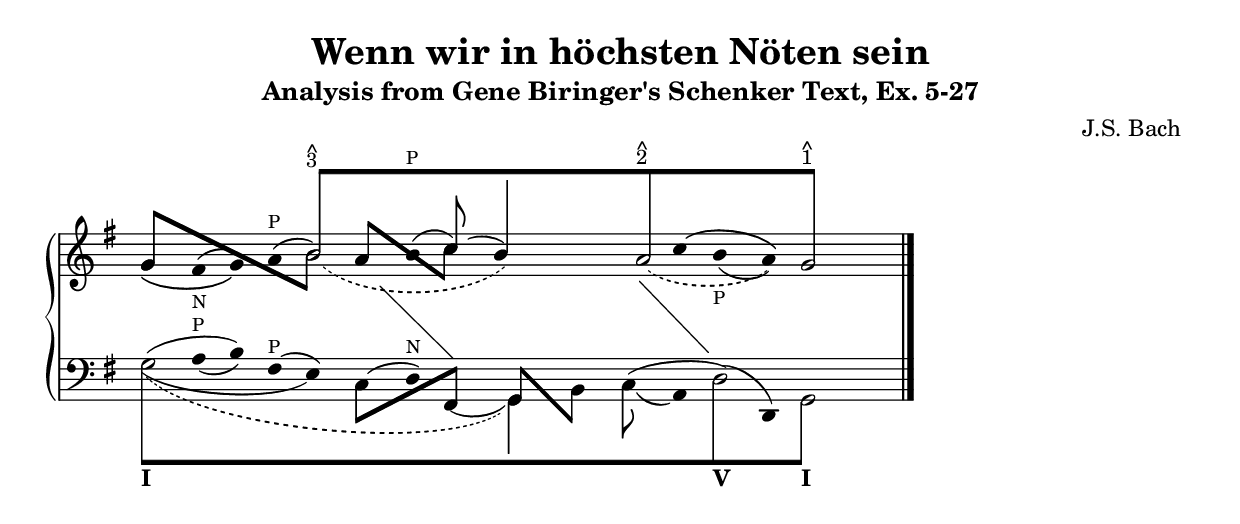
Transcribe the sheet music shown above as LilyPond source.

% -*-coding: utf-8 -*-

\header{
  composer = "J.S. Bach"
  title = "Wenn wir in höchsten Nöten sein"
  subtitle = "Analysis from Gene Biringer's Schenker Text, Ex. 5-27"
% "BWV641"
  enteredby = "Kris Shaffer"
}

%%
%% See http://www.shaffermusic.com/doc/schenker/index.html for more information
%%

I = \once \override NoteColumn #'ignore-collision = ##t

\version "2.11.51"

staffPiano = \new PianoStaff {
  \set Score.timing = ##f
  \set PianoStaff.followVoice = ##t

  <<
    \new Staff = "RH" {  % Right hand
      \clef treble
      \key g \major
      \relative c'' {
	\override Staff.NoteCollision
	#'merge-differently-headed = ##t
	<<
	  {
	    \override Beam #'positions = #'(8 . 8)
	    \override NoteHead #'transparent = ##t
	    \override NoteHead #'duration-log = #1
	    s1 b8[^\markup {
	      \override #'(baseline-skip . 0.5)
	      \column { \small {^ 3} }
	    }
	    s4. s1 a8^\markup {
	      \override #'(baseline-skip . 0.5)
	      \column { \small {^ 2} }
	    }
	    s4. s2 g8]^\markup {
	      \override #'(baseline-skip . 0.5)
	      \column { \small {^ 1} }
	    }
	    s4.
	    \revert Beam #'positions
	    \revert NoteHead #'transparent
	    \revert NoteHead #'duration-log
	  }
	  \\
	  {
	    \override Stem #'transparent = ##t
	    s1
	    \once \override Slur #'height-limit = #6
	    \once \override Slur #'extra-offset = #'(1.25 . 0)
	    \slurDashed
	    \I b2_( s2
	    \once \override NoteHead #'transparent = ##t
	    b4) s
	    \once \override Slur #'height-limit = #3.25
	    \once \override Slur #'extra-offset = #'(.75 . 0)
	    a2_( s4
	    \once \override NoteHead #'transparent = ##t
	    a)
	    g2
	    \revert Stem #'transparent
	  }
	  \\
	  \override Staff.NoteCollision
	  #'merge-differently-headed = ##t
	  {
	    \override Beam #'positions = #'(4 . -3.25)
	    \stemUp
	    g8[ s s4 s2
	      \stemDown
	      \once \override NoteHead #'transparent = ##t
	      \I b8] s8
	    \override Beam #'positions = #'(3 . -2.25)
	    \stemUp
	    a8[ s s4
	      \stemDown
	      c8] s s2 s s
	  }
	  \\
	  {
	    \override Stem #'transparent = ##t
	    \override Stem #'length = #0
	    g4_\( fis^(_\markup { \tiny N } g)\)
	    a^(^\markup { \tiny P } b2)
	    b4^(^\markup { \tiny P }
	    \stemUp
	    \revert Stem #'transparent
	    \override Stem #'length = #10
	    c8)^( s
	    \override Stem #'length = #14
	    b4) s s
	    \override Stem #'length = #0
	    \override Stem #'transparent = ##t
	    \once \override Slur #'extra-offset = #'(0 . 0.35)
	    c4^\( b_(_\markup { \tiny P } a)\) s2
	    \revert Stem #'length
	  }
	  \\
	  {
	    \override Stem #'transparent = ##t
	    \override NoteHead #'transparent = ##t
	    \override Stem #'length = #0
	    s1 s4 e4 s
	    \change Staff = "LH"
	    fis,4 s2
	    \revert Stem #'transparent
	    \revert NoteHead #'transparent
	    \revert Stem #'length
	  }
	  \\
	  {
	    \override Stem #'transparent = ##t
	    \override NoteHead #'transparent = ##t
	    \override Stem #'length = #0
	    s1 s s2
	    fis'4 s
	    \change Staff = "LH"
	    g,4 s s2
	    \revert Stem #'transparent
	    \revert NoteHead #'transparent
	    \revert Stem #'length
	  }
	>>
	\bar "|."
      }
    }

    \new Staff = "LH" {  % Left hand
      \clef bass
      \key g \major
      \relative c' {
	\override Staff.NoteCollision
	#'merge-differently-headed = ##t
	<<
	  {
	    \override Beam #'positions = #'(-8 . -8)
	    \override NoteHead #'transparent = ##t
	    \stemDown
	    \I g8[_\markup { \bold I } s4. s1 s s2
	      \I d8_\markup { \bold V } s4.
	      \I g,8]_\markup { \bold I } s4.
	    \revert Beam #'positions
	    \revert NoteHead #'transparent
	  }
	  \\
	  {
	    \override Stem #'transparent = ##t
	    \stemDown
	    \override TextScript #'extra-offset = #'(-11.75 . -12.25)
	    \I g'2 s1 s s2 \I d2 g,2
	    \revert Stem #'transparent
	  }
	  \\
	  {
	    \override Stem #'transparent = ##t
	    \once \override NoteHead #'transparent = ##t
	    \override Stem #'length = #0
	    g'4
	    \once \override TextScript #'padding = #0.25
	    a4_(^\markup { \tiny P } b)
	    fis4^(^\markup { \tiny P } e)
	    \once \override NoteHead #'transparent = ##t
	    \once \override Slur #'height-limit = #1.5
	    c4^(
	    d)^\markup { \tiny N }
	    \once \override NoteHead #'transparent = ##t
	    \once \override Slur #'extra-offset = #'(0 . 0.5)
	    \I fis,4_(
	    \revert Stem #'transparent
	    \override Stem #'length = #10
	    \stemDown
	    g4) s
	    \once \override Slur #'extra-offset = #'(0 . 0.25)
	    \I c8_( s
	    \override Stem #'transparent = ##t
	    \revert Stem #'length
	    a4)
	    \once \override NoteHead #'transparent = ##t
	    \I d4^( d,4) s2
	  }
	  \\
	  {
	    \override Stem #'transparent = ##t
	    \override NoteHead #'transparent = ##t
	    \I g'4^( s b) s2
	    \revert Stem #'transparent
	    \revert NoteHead #'transparent
	    \override Beam #'positions = #'(-4 . 1)
	    \stemDown
	    c,8[ s s4
	      \stemUp
	      fis,8] s
	    \override Beam #'positions = #'(1 . -4)
	    g8[ s
	      \stemDown
	      b8] s
	    \revert Beam #'positions
	    \override Stem #'transparent = ##t
	    \override NoteHead #'transparent = ##t
	    c4^( s d4) s s2
	  }
	  \\
	  {
	    \override Stem #'transparent = ##t
	    \override NoteHead #'transparent = ##t
	    \override Stem #'length = #0
	    \stemDown
	    \once \override Slur #'height-limit = #3
	    \once \override Slur #'extra-offset = #'(0 . 0.25)
	    \I g4_( s2. e4) s2. s2 s1 s2
	    \revert Stem #'transparent
	    \revert NoteHead #'transparent
	  }
	  \\
	  {
	    \override Stem #'transparent = ##t
	    \override NoteHead #'transparent = ##t
	    \slurDashed
	    \once \override Slur #'height-limit = #6.0
	    \once \override Slur #'extra-offset = #'(0.5 . -0.25)
	    \override Stem #'length = #0
	    g4_( s2. s1 g,4) s s1 s2
	    \revert Stem #'transparent
	    \revert NoteHead #'transparent
	  }
	>>
	\bar "|."
      }
    }
  >>
}


\score {
  <<
    \staffPiano
  >>

  \midi {
  }

  \layout {
    indent = 0.0
    ragged-right = ##t
    \context { \Staff \remove "Time_signature_engraver" }
  }
}


\paper {
}
